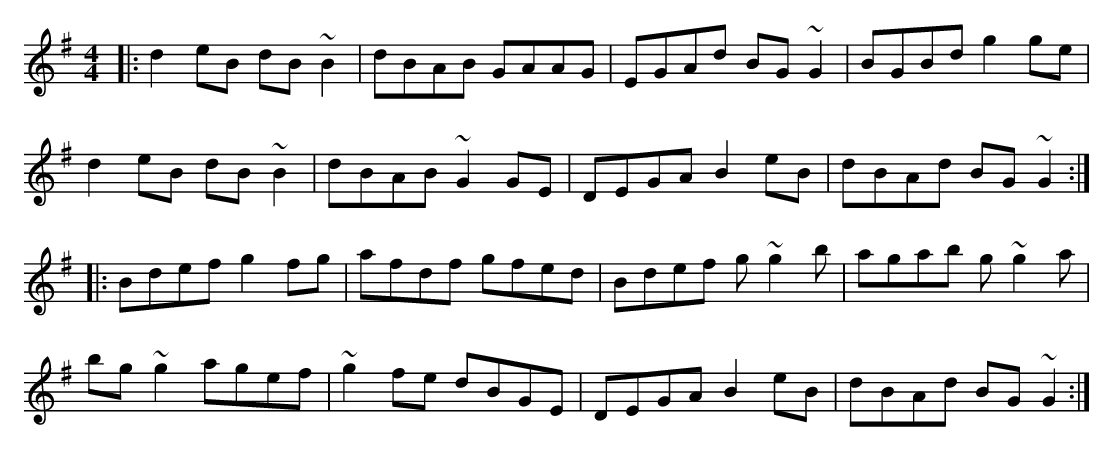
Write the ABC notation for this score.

X:1
M:4/4
K:G
|:d2eB dB~B2|dBAB GAAG|EGAd BG~G2|BGBd g2ge|
d2eB dB~B2|dBAB ~G2GE|DEGA B2eB|dBAd BG~G2:|
|:Bdef g2fg|afdf gfed|Bdef g~g2b|agab g~g2a|
bg~g2 agef|~g2fe dBGE|DEGA B2eB|dBAd BG~G2:|
